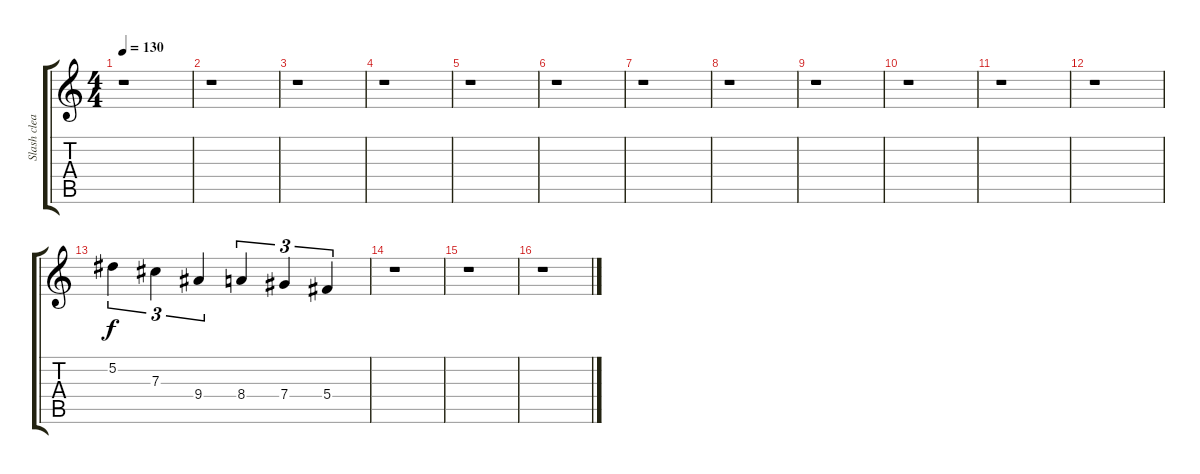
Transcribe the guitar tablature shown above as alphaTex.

\track ("Slash clean" "Slash clea") {instrument electricguitarclean}
\staff {score tabs}
\tuning (Eb4 Bb3 Gb3 Db3 Ab2 Eb2) {hide}
\ts (4 4)
\tempo 130
\clef g2
\ks c
r.1{dy f} |
r.1 |
r.1 |
r.1 |
r.1 |
r.1 |
r.1 |
r.1 |
r.1 |
r.1 |
r.1 |
r.1 |
5.2.4{tu (3 2) instrument overdrivenguitar} 7.3.4{tu (3 2)} 9.4.4{tu (3 2)} 8.4.4{tu (3 2)} 7.4.4{tu (3 2)} 5.4.4{tu (3 2)} |
r.1 |
r.1 |
r.1
